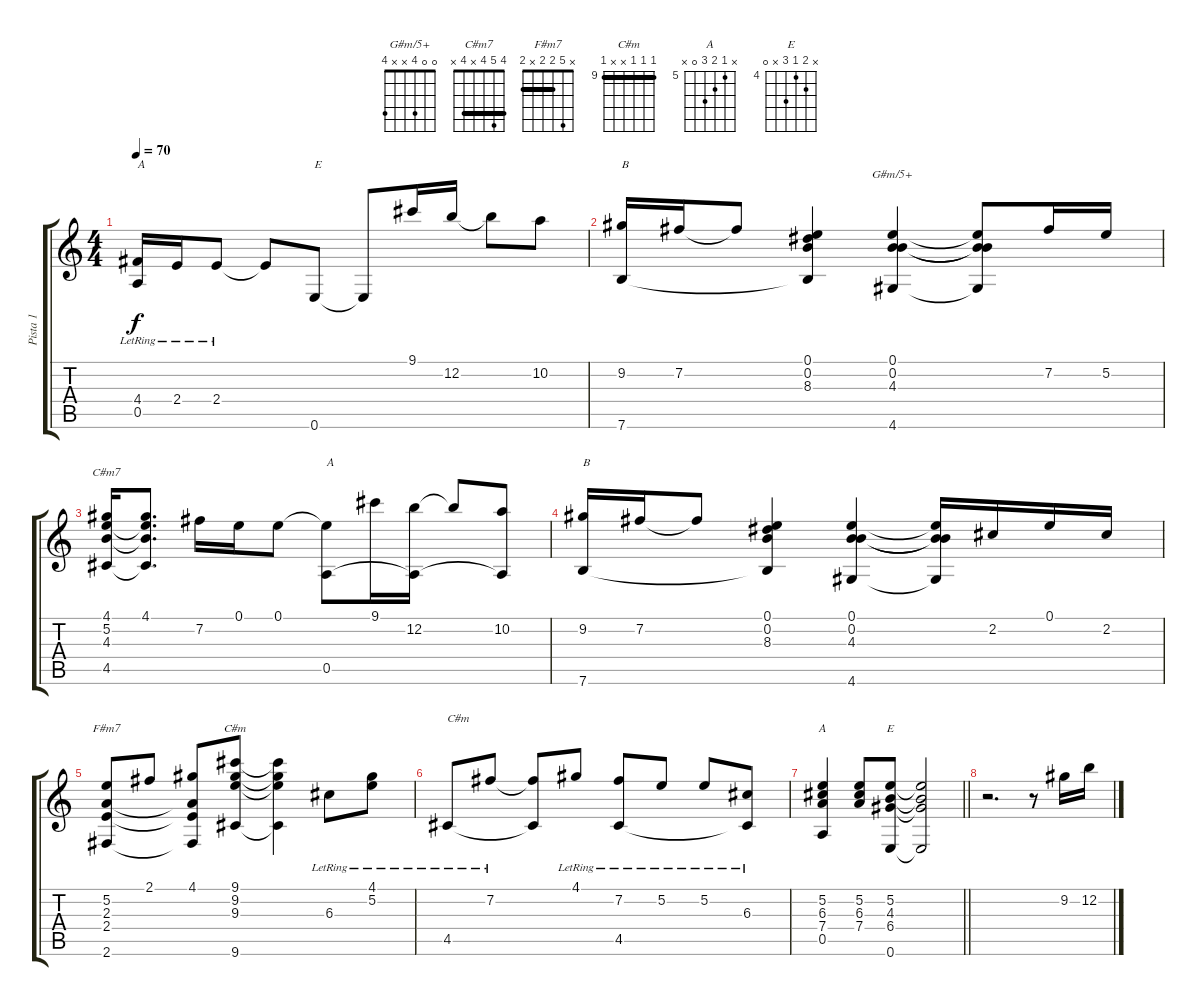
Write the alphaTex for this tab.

\track ("Pista 1" "Pista 1") {instrument acousticguitarsteel}
\staff {score tabs}
\tuning (E4 B3 G3 D3 A2 E2) {hide}
\chord ("G#m/5+" 0 0 4 x x 4)
\chord ("C#m7" 4 5 4 x 4 x) {barre 4}
\chord ("F#m7" x 5 2 2 x 2) {barre 2}
\chord ("C#m" 9 9 9 x x 9) {firstfret 9 barre 9}
\chord ("A" x 5 6 7 0 x) {firstfret 5}
\chord ("E" x 5 4 6 x 0) {firstfret 4}
\ts (4 4)
\tempo 70
\clef g2
\ks c
(4.4{lr} 0.5{lr}).16{txt "A" dy f} 2.4{lr}.16 2.4{lr}.8 2.4{t}.8 0.6.8{txt "E"} 0.6{t}.8 9.1.16 12.2.16 12.2{t}.8 10.2.8 |
(9.2 7.6).16{txt "B"} 7.2.16 7.2{t}.8 (0.1 0.2 8.3 7.6{t}).4 (0.1 0.2 4.3 4.6).4{ch "G#m/5+"} (0.1{t} 0.2{t} 4.3{t} 4.6{t}).8 7.2.16 5.2.16 |
(4.1 5.2 4.3 4.5).16{ch "C#m7"} (4.1 5.2{t} 4.3{t} 4.5{t}).8{d} 7.2.16 0.1.16 0.1.8 (0.1{t} 0.5).8{txt "A"} 9.1.16 (12.2 0.5{t}).16 12.2{t}.8 (10.2 0.5{t}).8 |
(9.2 7.6).16{txt "B"} 7.2.16 7.2{t}.8 (0.1 0.2 8.3 7.6{t}).4 (0.1 0.2 4.3 4.6).4 (0.1{t} 0.2{t} 4.3{t} 4.6{t}).16 2.2.16 0.1.16 2.2.16 |
(5.2 2.3 2.4 2.6).8{ch "F#m7"} 2.1.8 (4.1 2.3{t} 2.4{t} 2.6{t}).8 (9.1 9.2 9.3 9.6).8{ch "C#m"} (9.1{t} 9.2{t} 9.3{t} 9.6{t}).4 6.3{lr}.8 (4.1{lr} 5.2{lr}).8 |
4.5{lr}.8{txt "C#m"} 7.2{lr}.8 (7.2{t} 4.5{t}).8 4.1{lr}.8 (7.2{lr} 4.5).8 5.2{lr}.8 5.2{lr}.8 (6.3{lr} 4.5{t}).8 |
\barLineRight lightlight
(5.2 6.3 7.4 0.5).4{ch "A"} (5.2 6.3 7.4).8 (5.2 4.3 6.4 0.6).8{ch "E"} (5.2{t} 4.3{t} 6.4{t} 0.6{t}).2 |
r.2{d} r.8 9.2.16 12.2.16
